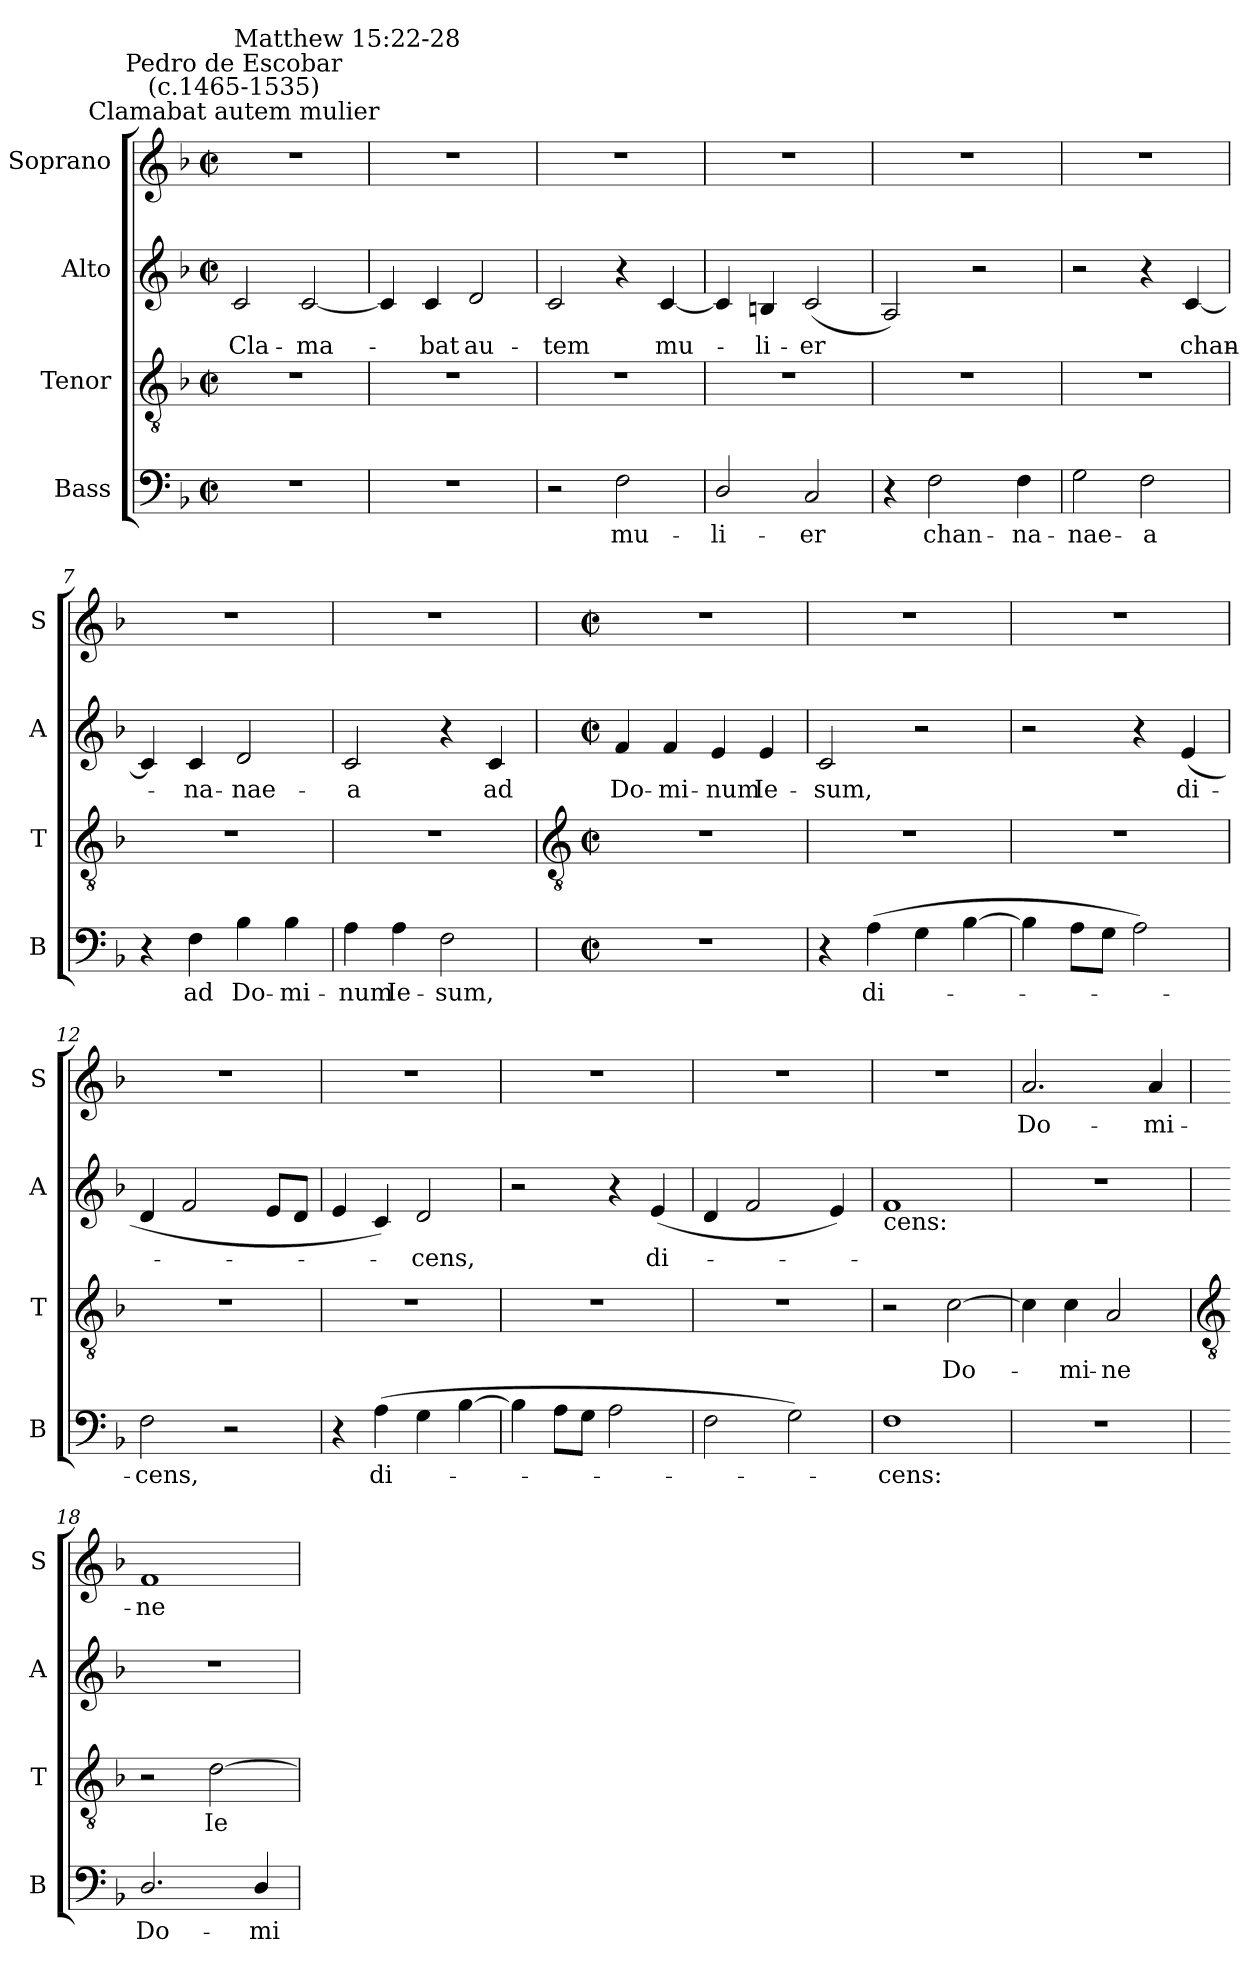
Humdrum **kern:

**kern	**text	**kern	**text	**kern	**text	**kern	**text
*part4	*part4	*part3	*part3	*part2	*part2	*part1	*part1
*staff4	*staff4	*staff3	*staff3	*staff2	*staff2	*staff1	*staff1
*I"Bass	*	*I"Tenor	*	*I"Alto	*	*I"Soprano	*
*I'B	*	*I'T	*	*I'A	*	*I'S	*
*clefF4	*	*clefGv2	*	*clefG2	*	*clefG2	*
*k[b-]	*	*k[b-]	*	*k[b-]	*	*k[b-]	*
*F:	*	*F:	*	*F:	*	*F:	*
*M2/2	*	*M2/2	*	*M2/2	*	*M2/2	*
*met(c|)	*	*met(c|)	*	*met(c|)	*	*met(c|)	*
=1	=1	=1	=1	=1	=1	=1	=1
!	!	!	!	!	!	!LO:TX:a:cj:t=Clamabat autem mulier	!
!	!	!	!	!	!	!LO:TX:a:cj:t=Pedro de Escobar\n(c.1465-1535)	!
!	!	!	!	!	!	!LO:TX:a:t=Matthew 15&colon;22-28	!
!	!	!	!	!	!LO:LY:b	!	!
1r	.	1r	.	2c	Cla-	1r	.
!	!	!	!	!	!LO:LY:b	!	!
.	.	.	.	[2c	-ma-	.	.
=2	=2	=2	=2	=2	=2	=2	=2
1r	.	1r	.	4c]	.	1r	.
!	!	!	!	!	!LO:LY:b	!	!
.	.	.	.	4c	bat	.	.
!	!	!	!	!	!LO:LY:b	!	!
.	.	.	.	2d	au-	.	.
=3	=3	=3	=3	=3	=3	=3	=3
!	!	!	!	!	!LO:LY:b	!	!
2r	.	1r	.	2c	-tem	1r	.
!	!LO:LY:b	!	!	!	!	!	!
2F	mu-	.	.	4r	.	.	.
!	!	!	!	!	!LO:LY:b	!	!
.	.	.	.	[4c	mu-	.	.
=4	=4	=4	=4	=4	=4	=4	=4
!	!LO:LY:b	!	!	!	!	!	!
2D/	-li-	1r	.	4c]	.	1r	.
!	!	!	!	!	!LO:LY:b	!	!
.	.	.	.	4Bn	li-	.	.
!	!LO:LY:b	!	!	!	!LO:LY:b	!	!
2C	-er	.	.	(<2c	-er	.	.
=5	=5	=5	=5	=5	=5	=5	=5
4r	.	1r	.	2A)	.	1r	.
!	!LO:LY:b	!	!	!	!	!	!
2F	chan-	.	.	.	.	.	.
.	.	.	.	2r	.	.	.
!	!LO:LY:b	!	!	!	!	!	!
4F	-na-	.	.	.	.	.	.
=6	=6	=6	=6	=6	=6	=6	=6
!	!LO:LY:b	!	!	!	!	!	!
2G	-nae-	1r	.	2r	.	1r	.
!	!LO:LY:b	!	!	!	!	!	!
2F	-a	.	.	4r	.	.	.
!	!	!	!	!	!LO:LY:b	!	!
.	.	.	.	[4c	chan-	.	.
=7	=7	=7	=7	=7	=7	=7	=7
4r	.	1r	.	4c]	.	1r	.
!	!LO:LY:b	!	!	!	!LO:LY:b	!	!
4F	ad	.	.	4c	na-	.	.
!	!LO:LY:b	!	!	!	!LO:LY:b	!	!
4B-	Do-	.	.	2d	-nae-	.	.
!	!LO:LY:b	!	!	!	!	!	!
4B-	-mi-	.	.	.	.	.	.
=8	=8	=8	=8	=8	=8	=8	=8
!	!LO:LY:b	!	!	!	!LO:LY:b	!	!
4A	-num	1r	.	2c	-a	1r	.
!	!LO:LY:b	!	!	!	!	!	!
4A	Ie-	.	.	.	.	.	.
!	!LO:LY:b	!	!	!	!	!	!
2F	-sum,	.	.	4r	.	.	.
!	!	!	!	!	!LO:LY:b	!	!
.	.	.	.	4c	ad	.	.
!!LO:LB:g=z
=9	=9	=9	=9	=9	=9	=9	=9
*	*	*clefGv2	*	*	*	*	*
*M2/2	*	*M2/2	*	*M2/2	*	*M2/2	*
*met(c|)	*	*met(c|)	*	*met(c|)	*	*met(c|)	*
!	!	!	!	!	!LO:LY:b	!	!
1r	.	1r	.	4f	Do-	1r	.
!	!	!	!	!	!LO:LY:b	!	!
.	.	.	.	4f	-mi-	.	.
!	!	!	!	!	!LO:LY:b	!	!
.	.	.	.	4e	-num	.	.
!	!	!	!	!	!LO:LY:b	!	!
.	.	.	.	4e	Ie-	.	.
=10	=10	=10	=10	=10	=10	=10	=10
!	!	!	!	!	!LO:LY:b	!	!
4r	.	1r	.	2c	-sum,	1r	.
!	!LO:LY:b	!	!	!	!	!	!
(>4A	di-	.	.	.	.	.	.
4G	.	.	.	2r	.	.	.
[4B-	.	.	.	.	.	.	.
=11	=11	=11	=11	=11	=11	=11	=11
4B-]	.	1r	.	2r	.	1r	.
8AL	.	.	.	.	.	.	.
8GJ	.	.	.	.	.	.	.
2A)	.	.	.	4r	.	.	.
!	!	!	!	!	!LO:LY:b	!	!
.	.	.	.	(<4e	di-	.	.
=12	=12	=12	=12	=12	=12	=12	=12
!	!LO:LY:b	!	!	!	!	!	!
2F	cens,	1r	.	4d	.	1r	.
.	.	.	.	2f	.	.	.
2r	.	.	.	.	.	.	.
.	.	.	.	8eL	.	.	.
.	.	.	.	8dJ	.	.	.
=13	=13	=13	=13	=13	=13	=13	=13
4r	.	1r	.	4e	.	1r	.
!	!LO:LY:b	!	!	!	!	!	!
(>4A	di-	.	.	4c)	.	.	.
!	!	!	!	!	!LO:LY:b	!	!
4G	.	.	.	2d	cens,	.	.
[4B-	.	.	.	.	.	.	.
=14	=14	=14	=14	=14	=14	=14	=14
4B-]	.	1r	.	2r	.	1r	.
8AL	.	.	.	.	.	.	.
8GJ	.	.	.	.	.	.	.
2A	.	.	.	4r	.	.	.
!	!	!	!	!	!LO:LY:b	!	!
.	.	.	.	(<4e	di-	.	.
=15	=15	=15	=15	=15	=15	=15	=15
2F	.	1r	.	4d	.	1r	.
.	.	.	.	2f	.	.	.
2G)	.	.	.	.	.	.	.
.	.	.	.	4e)	.	.	.
=16	=16	=16	=16	=16	=16	=16	=16
!	!	!	!	!LO:TX:b:t=cens&colon;	!	!	!
!	!LO:LY:b	!	!	!	!	!	!
1F	cens:	2r	.	1f	.	1r	.
!	!	!	!LO:LY:b	!	!	!	!
.	.	[2c	Do-	.	.	.	.
=17	=17	=17	=17	=17	=17	=17	=17
!	!	!	!	!	!	!	!LO:LY:b
1r	.	4c]	.	1r	.	2.a	Do-
!	!	!	!LO:LY:b	!	!	!	!
.	.	4c	mi-	.	.	.	.
!	!	!	!LO:LY:b	!	!	!	!
.	.	2A	-ne	.	.	.	.
!	!	!	!	!	!	!	!LO:LY:b
.	.	.	.	.	.	4a	-mi-
!!LO:LB:g=z
=18	=18	=18	=18	=18	=18	=18	=18
*	*	*clefGv2	*	*	*	*	*
!	!LO:LY:b	!	!	!	!	!	!LO:LY:b
2.D/	Do-	2r	.	1r	.	1f	-ne
!	!	!	!LO:LY:b	!	!	!	!
.	.	[2d	Ie-	.	.	.	.
!	!LO:LY:b	!	!	!	!	!	!
4D/	-mi-	.	.	.	.	.	.
=	=	=	=	=	=	=	=
*-	*-	*-	*-	*-	*-	*-	*-
